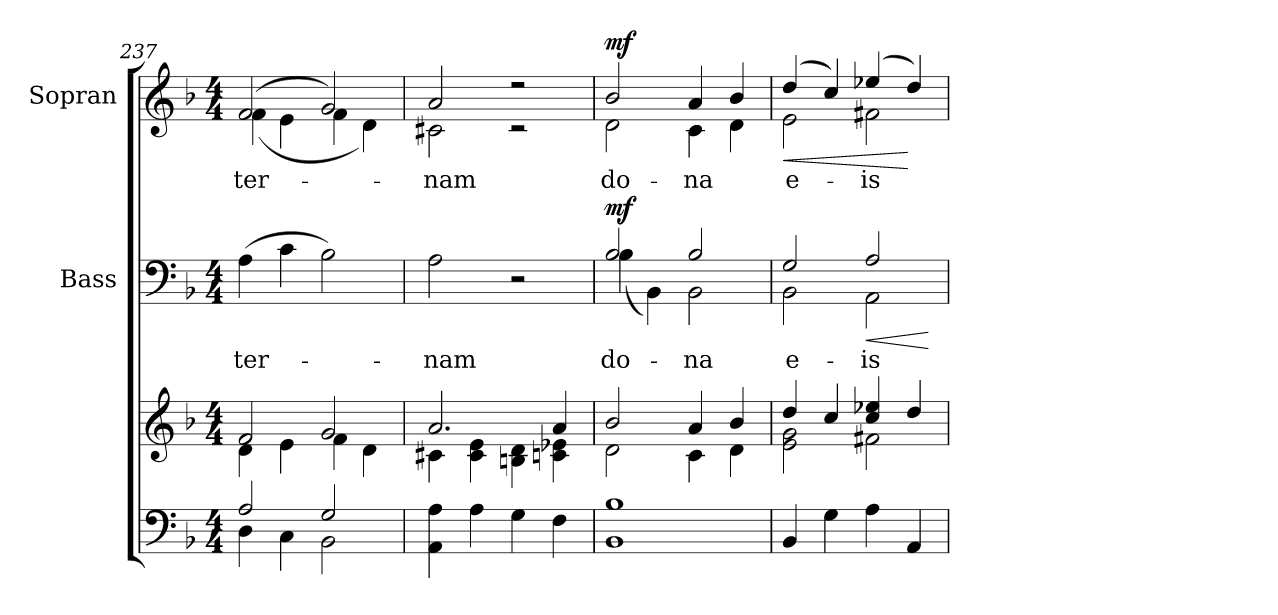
**kern	**kern	**kern	**text	**dynam	**kern	**text	**dynam
*part3	*part3	*part2	*part2	*part2	*part1	*part1	*part1
*staff4	*staff3	*staff2	*staff2	*staff2	*staff1	*staff1	*staff1
*	*	*I"Bass	*	*	*I"Sopran	*	*
*	*	*I'B.	*	*	*I'S.	*	*
*clefF4	*clefG2	*clefF4	*	*	*clefG2	*	*
*k[b-]	*k[b-]	*k[b-]	*	*	*k[b-]	*	*
*F:	*F:	*F:	*	*	*F:	*	*
*M4/4	*M4/4	*M4/4	*	*	*M4/4	*	*
=237	=237	=237	=237	=237	=237	=237	=237
*^	*^	*	*	*	*	*	*
!	!	!	!	!	!LO:LY:b	!	!	!LO:LY:b	!
*	*	*	*	*	*	*	*^	*	*
2A/	4D\	2f/	4d\	(>4A\	-ter-	.	(2f/	(<4f\	-ter-	.
.	4C\	.	4e\	4c\	.	.	.	4e\	.	.
2G/	2BB-\	2g/	4f\	2B-\)	.	.	2g/)	4f\	.	.
.	.	.	4d\	.	.	.	.	4d\)	.	.
*v	*v	*	*	*	*	*	*	*	*	*
=238	=238	=238	=238	=238	=238	=238	=238	=238	=238
!	!	!	!	!LO:LY:b	!	!	!	!LO:LY:b	!
4AA\ 4A\	2.a/	4c#X\	2A\	-nam	.	2a/	2c#X\	-nam	.
4A\	.	4c#\ 4e\	.	.	.	.	.	.	.
4G\	.	4Bn\ 4d\	2r	.	.	2r	2r	.	.
4F\	4a/	4cn\ 4e-X\	.	.	.	.	.	.	.
=239	=239	=239	=239	=239	=239	=239	=239	=239	=239
!	!	!	!	!LO:LY:b	!LO:DY:a	!	!	!LO:LY:b	!LO:DY:a
*	*	*	*^	*	*	*	*	*	*
1BB- 1B-	2b-/	2d\	2B-/	(>4B-\	do-	mf	2b-/	2d\	do-	mf
.	.	.	.	4BB-\)	.	.	.	.	.	.
!	!	!	!	!	!LO:LY:b	!	!	!	!LO:LY:b	!
.	4a/	4c\	2B-/	2BB-\	-na	.	4a/	4c\	-na	.
.	4b-/	4d\	.	.	.	.	4b-/	4d\	.	.
=240	=240	=240	=240	=240	=240	=240	=240	=240	=240	=240
!	!	!	!	!	!LO:LY:b	!	!	!	!LO:LY:b	!LO:HP:b
4BB-/	4dd/	2e\ 2g\	2G/	2BB-\	e-	.	(<4dd/	2e\	e-	<
4G\	4cc/	.	.	.	.	.	4cc/)	.	.	.
!	!	!	!	!	!LO:LY:b	!LO:HP:b	!	!	!LO:LY:b	!
4A\	4cc/ 4ee-X/	2f#X\	2A/	2AA\	-is	<	(<4ee-X/	2f#X\	-is	.
4AA/	4dd/	.	.	.	.	.	4dd/)	.	.	[
*	*v	*v	*	*	*	*	*v	*v	*	*
*	*	*v	*v	*	*	*	*	*
.	.	.	.	[	.	.	.
=	=	=	=	=	=	=	=
*-	*-	*-	*-	*-	*-	*-	*-
